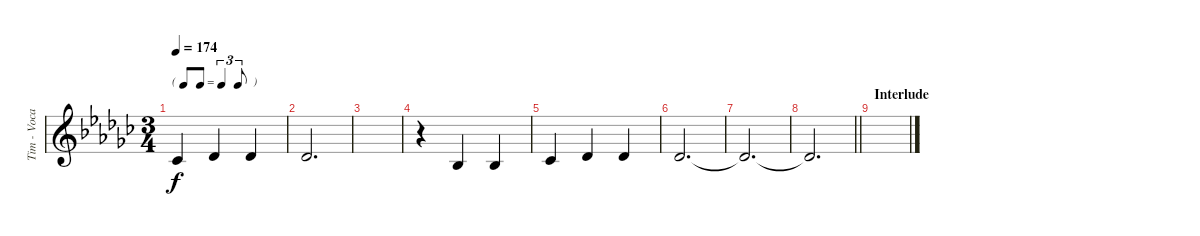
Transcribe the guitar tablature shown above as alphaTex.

\track ("Tim - Vocals" "Tim - Voca") {instrument synthvoice}
\staff {score}
\tuning (E4 B3 G3 D3 A2 E2) {hide}
\ts (3 4)
\tf triplet8th
\tempo 174
\clef g2
\ks ebminor
0.2.4{dy f} 2.2.4 2.2.4 |
2.2.2{d} |
|
r.4 3.3.4 3.3.4 |
0.2.4 2.2.4 2.2.4 |
2.2.2{d} |
2.2{t}.2{d} |
\barLineRight lightlight
2.2{t}.2{d} |
\section ("" "Interlude")
